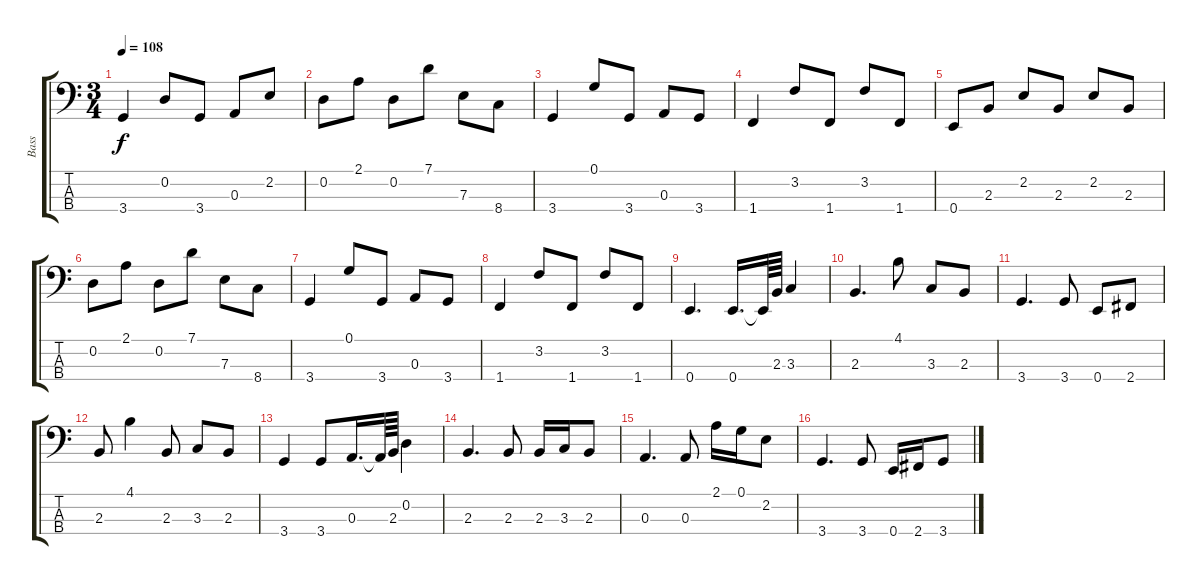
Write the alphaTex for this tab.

\track ("Bass" "Bass") {instrument electricbasspick}
\staff {score tabs}
\tuning (G2 D2 A1 E1) {hide}
\ts (3 4)
\tempo 108
\clef f4
\ks c
3.4.4{dy f} 0.2.8 3.4.8 0.3.8 2.2.8 |
0.2.8 2.1.8 0.2.8 7.1.8 7.3.8 8.4.8 |
3.4.4 0.1.8 3.4.8 0.3.8 3.4.8 |
1.4.4 3.2.8 1.4.8 3.2.8 1.4.8 |
0.4.8 2.3.8 2.2.8 2.3.8 2.2.8 2.3.8 |
0.2.8 2.1.8 0.2.8 7.1.8 7.3.8 8.4.8 |
3.4.4 0.1.8 3.4.8 0.3.8 3.4.8 |
1.4.4 3.2.8 1.4.8 3.2.8 1.4.8 |
0.4.4{d} 0.4.16{d} 0.4{t}.64 2.3.64 3.3.4 |
2.3.4{d} 4.1.8 3.3.8 2.3.8 |
3.4.4{d} 3.4.8 0.4.8 2.4.8 |
2.3.8 4.1.4 2.3.8 3.3.8 2.3.8 |
3.4.4 3.4.8 0.3.16{d} 0.3{t}.64 2.3.64 0.2.4 |
2.3.4{d} 2.3.8 2.3.16 3.3.16 2.3.8 |
0.3.4{d} 0.3.8 2.1.16 0.1.16 2.2.8 |
3.4.4{d} 3.4.8 0.4.16 2.4.16 3.4.8
